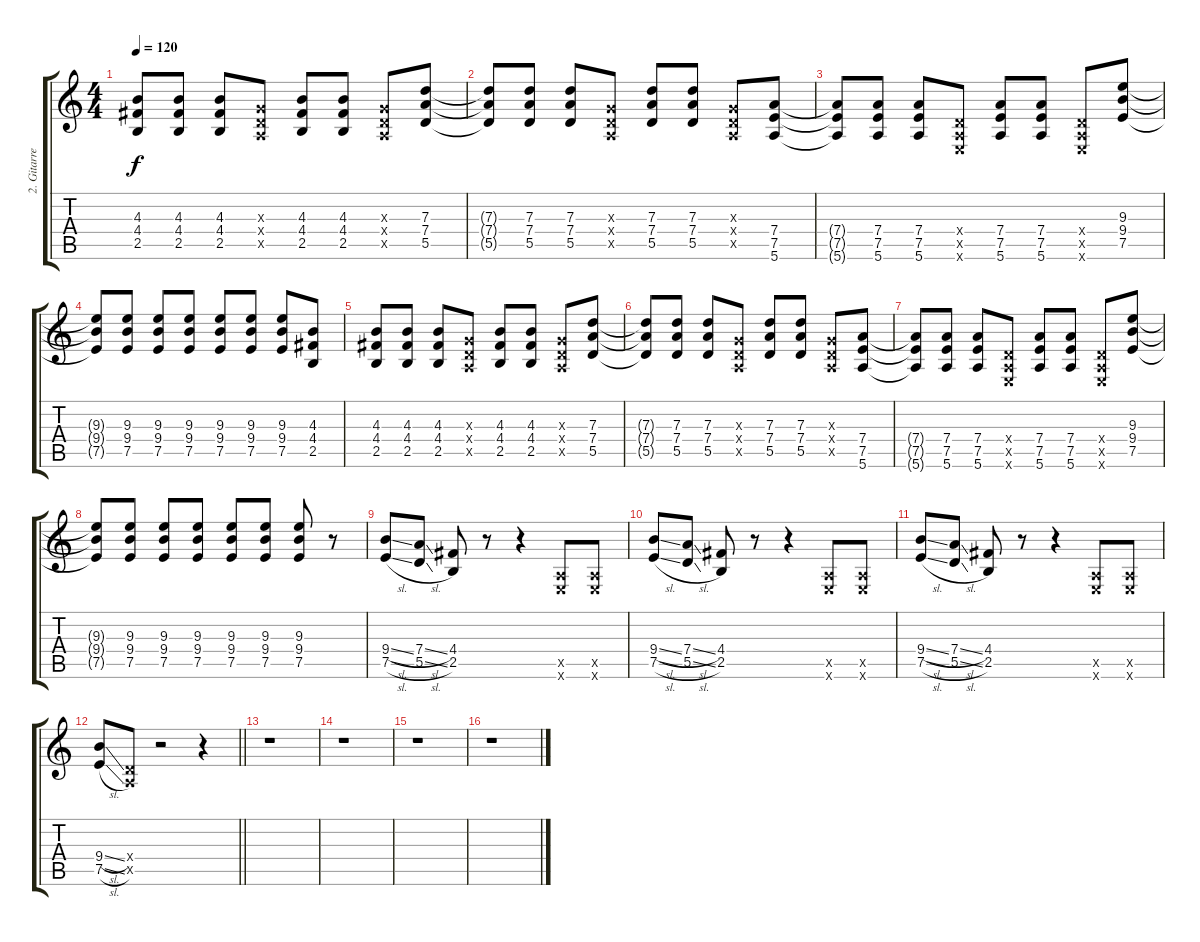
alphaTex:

\track ("2. Gitarre" "2. Gitarre") {instrument overdrivenguitar}
\staff {score tabs}
\tuning (E4 B3 G3 D3 A2 E2) {hide}
\ts (4 4)
\tempo 120
\clef g2
\ks c
(4.3 4.4 2.5).8{dy f} (4.3 4.4 2.5).8 (4.3 4.4 2.5).8 (0.3{x} 0.4{x} 0.5{x}).8 (4.3 4.4 2.5).8 (4.3 4.4 2.5).8 (0.3{x} 0.4{x} 0.5{x}).8 (7.3 7.4 5.5).8 |
(7.3{t} 7.4{t} 5.5{t}).8 (7.3 7.4 5.5).8 (7.3 7.4 5.5).8 (0.3{x} 0.4{x} 0.5{x}).8 (7.3 7.4 5.5).8 (7.3 7.4 5.5).8 (0.3{x} 0.4{x} 0.5{x}).8 (7.4 7.5 5.6).8 |
(7.4{t} 7.5{t} 5.6{t}).8 (7.4 7.5 5.6).8 (7.4 7.5 5.6).8 (0.4{x} 0.5{x} 0.6{x}).8 (7.4 7.5 5.6).8 (7.4 7.5 5.6).8 (0.4{x} 0.5{x} 0.6{x}).8 (9.3 9.4 7.5).8 |
(9.3{t} 9.4{t} 7.5{t}).8 (9.3 9.4 7.5).8 (9.3 9.4 7.5).8 (9.3 9.4 7.5).8 (9.3 9.4 7.5).8 (9.3 9.4 7.5).8 (9.3 9.4 7.5).8 (4.3 4.4 2.5).8 |
(4.3 4.4 2.5).8 (4.3 4.4 2.5).8 (4.3 4.4 2.5).8 (0.3{x} 0.4{x} 0.5{x}).8 (4.3 4.4 2.5).8 (4.3 4.4 2.5).8 (0.3{x} 0.4{x} 0.5{x}).8 (7.3 7.4 5.5).8 |
(7.3{t} 7.4{t} 5.5{t}).8 (7.3 7.4 5.5).8 (7.3 7.4 5.5).8 (0.3{x} 0.4{x} 0.5{x}).8 (7.3 7.4 5.5).8 (7.3 7.4 5.5).8 (0.3{x} 0.4{x} 0.5{x}).8 (7.4 7.5 5.6).8 |
(7.4{t} 7.5{t} 5.6{t}).8 (7.4 7.5 5.6).8 (7.4 7.5 5.6).8 (0.4{x} 0.5{x} 0.6{x}).8 (7.4 7.5 5.6).8 (7.4 7.5 5.6).8 (0.4{x} 0.5{x} 0.6{x}).8 (9.3 9.4 7.5).8 |
(9.3{t} 9.4{t} 7.5{t}).8 (9.3 9.4 7.5).8 (9.3 9.4 7.5).8 (9.3 9.4 7.5).8 (9.3 9.4 7.5).8 (9.3 9.4 7.5).8 (9.3 9.4 7.5).8 r.8 |
(9.4{sl} 7.5{sl}).8 (7.4{sl} 5.5{sl}).8 (4.4 2.5).8 r.8 r.4 (0.5{x} 0.6{x}).8 (0.5{x} 0.6{x}).8 |
(9.4{sl} 7.5{sl}).8 (7.4{sl} 5.5{sl}).8 (4.4 2.5).8 r.8 r.4 (0.5{x} 0.6{x}).8 (0.5{x} 0.6{x}).8 |
(9.4{sl} 7.5{sl}).8 (7.4{sl} 5.5{sl}).8 (4.4 2.5).8 r.8 r.4 (0.5{x} 0.6{x}).8 (0.5{x} 0.6{x}).8 |
\barLineRight lightlight
(9.4{sl} 7.5{sl}).8 (0.4{x} 0.5{x}).8 r.2 r.4 |
r.1 |
r.1 |
r.1 |
r.1
